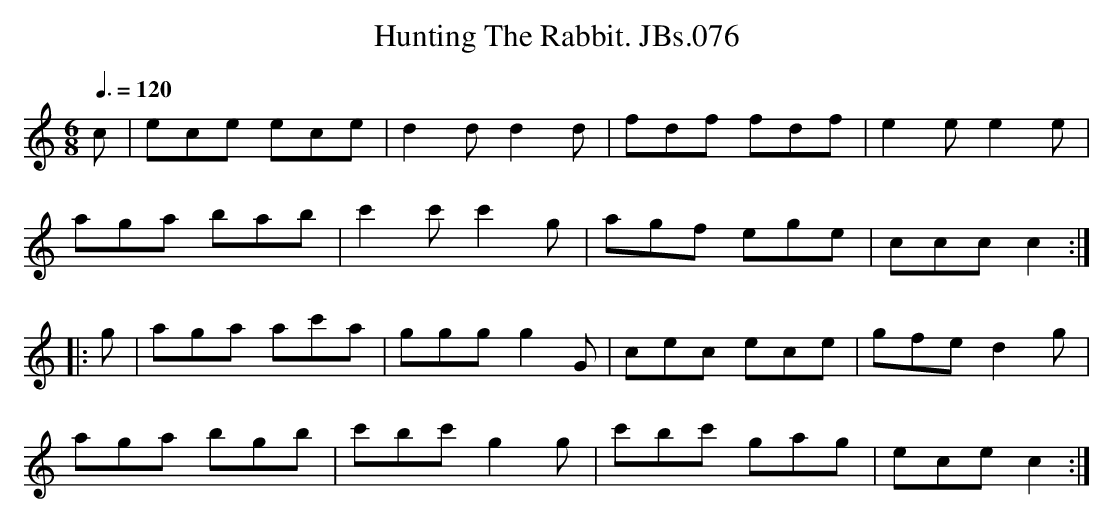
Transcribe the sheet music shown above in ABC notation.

X:1
T:Hunting The Rabbit. JBs.076
M:6/8
L:1/8
Q:3/8=120
K:C
c|ece ece|d2dd2d|fdf fdf|e2ee2e|
aga bab|c'2c'c'2g|agf ege|ccc c2:|
|:g|aga ac'a|ggg g2G|cec ece|gfe d2g|
aga bgb|c'bc'g2g|c'bc' gag|ecec2:|
